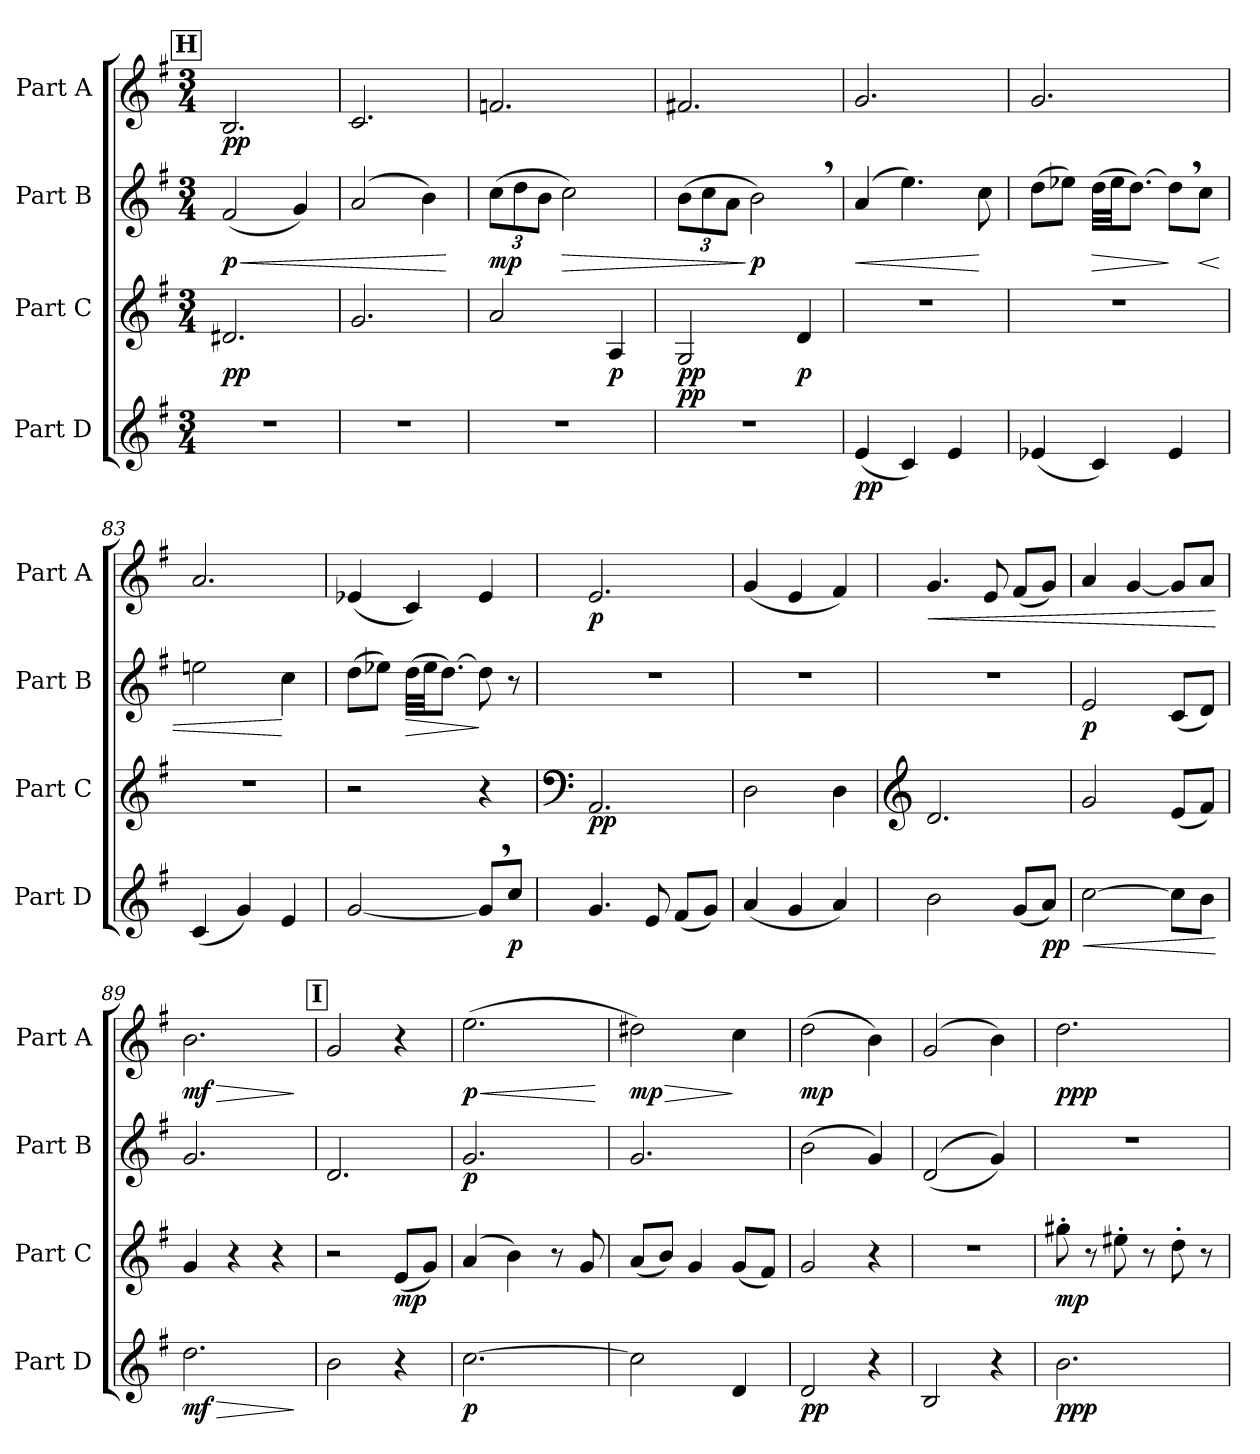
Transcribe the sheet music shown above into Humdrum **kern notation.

**kern	**dynam	**kern	**dynam	**kern	**dynam	**kern	**dynam
*part4	*part4	*part3	*part3	*part2	*part2	*part1	*part1
*staff4	*staff4	*staff3	*staff3	*staff2	*staff2	*staff1	*staff1
*I"Part D	*	*I"Part C	*	*I"Part B	*	*I"Part A	*
*I'Part D	*	*I'Part C	*	*I'Part B	*	*I'Part A	*
*clefG2	*	*clefG2	*	*clefG2	*	*clefG2	*
*ITrd4c7	*	*ITrd4c7	*	*ITrd4c7	*	*ITrd4c7	*
*k[]	*	*k[]	*	*k[]	*	*k[]	*
*M3/4	*	*M3/4	*	*M3/4	*	*M3/4	*
!!LO:REH:place=s1:a:B:fs=14:t=H
=77	=77	=77	=77	=77	=77	=77	=77
!	!	!	!LO:DY:b	!	!LO:HP:b	!	!
!	!	!	!	!	!LO:DY:n=1:b	!	!LO:DY:b
2.r	.	2.G#X/	pp	(2B/	< p	2.E/	pp
.	.	.	.	4c/)	.	.	.
!!LO:LB:g=z
=78	=78	=78	=78	=78	=78	=78	=78
2.r	.	2.c/	.	(2d/	.	2.F/	.
.	.	.	.	4e\)	.	.	.
.	.	.	.	.	[	.	.
=79	=79	=79	=79	=79	=79	=79	=79
*	*	*	*	*Xbrackettup	*	*	*
!	!	!	!	!	!LO:DY:b	!	!
2.r	.	2d/	.	(12f\L	mp	2.B-X/	.
.	.	.	.	12g\	.	.	.
.	.	.	.	12e\J	.	.	.
!	!	!	!	!	!LO:HP:b	!	!
.	.	.	.	2f\)	>	.	.
!	!	!	!LO:DY:b	!	!	!	!
.	.	4D/	p	.	.	.	.
=80	=80	=80	=80	=80	=80	=80	=80
!	!LO:DY:a	!	!LO:DY:b	!	!	!	!
2.r	pp	2C/	pp	(12e\L	.	2.Bn/	.
.	.	.	.	12f\	.	.	.
.	.	.	.	12d\J	.	.	.
!	!	!	!	!	!LO:DY:n=1:b	!	!
.	.	.	.	2e,\)	] p	.	.
!	!	!	!LO:DY:b	!	!	!	!
.	.	4G/	p	.	.	.	.
=81	=81	=81	=81	=81	=81	=81	=81
!	!LO:DY:b	!	!	!	!LO:HP:b	!	!
(4A/	pp	2.r	.	(4d/	<	2.c/	.
4F/)	.	.	.	4.a\)	.	.	.
4A/	.	.	.	.	.	.	.
.	.	.	.	8f\	[	.	.
=82	=82	=82	=82	=82	=82	=82	=82
(4A-X/	.	2.r	.	(8g\L	.	2.c/	.
.	.	.	.	8a-X\J)	.	.	.
!	!	!	!	!	!LO:HP:b	!	!
4F/)	.	.	.	(32g\LLL	>	.	.
.	.	.	.	32a-\JJ	.	.	.
.	.	.	.	[8.g\J)	.	.	.
4A-/	.	.	.	8g,\L]	]	.	.
!	!	!	!	!	!LO:HP:b	!	!
.	.	.	.	8f\J	<	.	.
=83	=83	=83	=83	=83	=83	=83	=83
(4F/	.	2.r	.	2an\	.	2.d/	.
4c/)	.	.	.	.	.	.	.
4A/	.	.	.	4f\	[	.	.
=84	=84	=84	=84	=84	=84	=84	=84
[2c/	.	2r	.	(8g\L	.	(4A-X/	.
.	.	.	.	8a-X\J)	.	.	.
!	!	!	!	!	!LO:HP:b	!	!
.	.	.	.	(32g\LLL	>	4F/)	.
.	.	.	.	32a-\JJ	.	.	.
.	.	.	.	[8.g\J)	.	.	.
8c,/L]	.	4r	.	8g\]	]	4A-/	.
!	!LO:DY:b	!	!	!	!	!	!
8f/J	p	.	.	8r	.	.	.
!!LO:PB:g=z
=85	=85	=85	=85	=85	=85	=85	=85
*	*	*clefF4	*	*	*	*	*
!	!	!	!LO:DY:b	!	!	!	!LO:DY:b
4.c/	.	2.DD/	pp	2.r	.	2.A/	p
8A/	.	.	.	.	.	.	.
(8B/L	.	.	.	.	.	.	.
8c/J)	.	.	.	.	.	.	.
=86	=86	=86	=86	=86	=86	=86	=86
(4d/	.	2GG\	.	2.r	.	(4c/	.
4c/	.	.	.	.	.	4A/	.
4d/)	.	4GG\	.	.	.	4B/)	.
=87	=87	=87	=87	=87	=87	=87	=87
*	*	*clefG2	*	*	*	*	*
!	!	!	!	!	!	!	!LO:HP:b
2e\	.	2.G/	.	2.r	.	4.c/	<
.	.	.	.	.	.	8A/	.
(8c/L	.	.	.	.	.	(8B/L	.
!	!LO:DY:b	!	!	!	!	!	!
8d/J)	pp	.	.	.	.	8c/J)	.
=88	=88	=88	=88	=88	=88	=88	=88
!	!LO:HP:b	!	!	!	!LO:DY:b	!	!
[2f\	<	2c/	.	2A/	p	4d/	.
.	.	.	.	.	.	[4c/	.
8f\L]	.	(8A/L	.	(8F/L	.	8c/L]	.
8e\J	.	8B/J)	.	8G/J)	.	8d/J	.
.	[	.	.	.	.	.	[
=89	=89	=89	=89	=89	=89	=89	=89
!	!LO:HP:b	!	!	!	!	!	!LO:HP:b
!	!LO:DY:n=1:b	!	!	!	!	!	!LO:DY:n=1:b
2.g\	> mf	4c/	.	2.c/	.	2.e\	> mf
.	.	4r	.	.	.	.	.
.	.	4r	.	.	.	.	.
.	]	.	.	.	.	.	]
!!LO:REH:place=s1:a:B:fs=14:t=I
=90	=90	=90	=90	=90	=90	=90	=90
2e\	.	2r	.	2.G/	.	2c/	.
!	!	!	!LO:DY:b	!	!	!	!
4r	.	(8A/L	mp	.	.	4r	.
.	.	8c/J)	.	.	.	.	.
=91	=91	=91	=91	=91	=91	=91	=91
!	!LO:DY:b	!	!	!	!LO:DY:b	!	!LO:HP:b
!	!	!	!	!	!	!	!LO:DY:n=1:b
[2.f\	p	(4d/	.	2.c/	p	(2.a\	< p
.	.	4e\)	.	.	.	.	.
.	.	8r	.	.	.	.	.
.	.	8c/	.	.	.	.	.
.	.	.	.	.	.	.	[
=92	=92	=92	=92	=92	=92	=92	=92
!	!	!	!	!	!	!	!LO:HP:b
!	!	!	!	!	!	!	!LO:DY:n=1:b
2f\]	.	(8d/L	.	2.c/	.	2g#X\)	> mp
.	.	8e/J)	.	.	.	.	.
.	.	4c/	.	.	.	.	.
4G/	.	(8c/L	.	.	.	4f\	]
.	.	8B/J)	.	.	.	.	.
=93	=93	=93	=93	=93	=93	=93	=93
!	!LO:DY:b	!	!	!	!	!	!LO:DY:b
2G/	pp	2c/	.	(2e\	.	(2g\	mp
4r	.	4r	.	4c/)	.	4e\)	.
!!LO:LB:g=z
=94	=94	=94	=94	=94	=94	=94	=94
2E/	.	2.r	.	((2G/	.	(2c/	.
4r	.	.	.	4c/))	.	4e\)	.
=95	=95	=95	=95	=95	=95	=95	=95
!	!LO:DY:b	!	!LO:DY:b	!	!	!	!LO:DY:b
2.e\	ppp	8cc#X'\	mp	2.r	.	2.g\	ppp
.	.	8r	.	.	.	.	.
.	.	8a#X'\	.	.	.	.	.
.	.	8r	.	.	.	.	.
.	.	8g'\	.	.	.	.	.
.	.	8r	.	.	.	.	.
=	=	=	=	=	=	=	=
*-	*-	*-	*-	*-	*-	*-	*-
